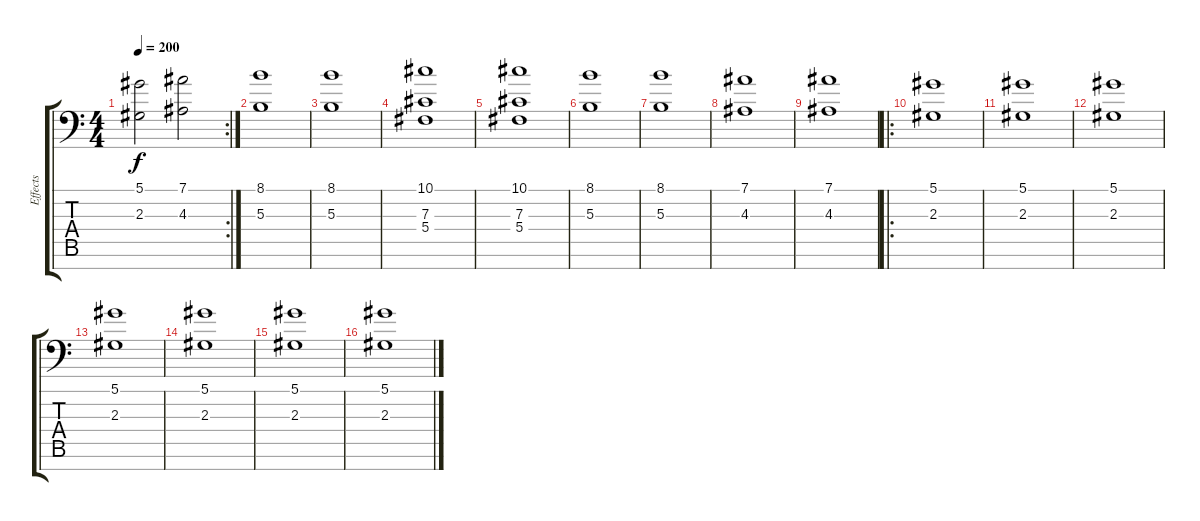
\track ("Effects" "Effects") {instrument acousticgrandpiano}
\staff {score tabs}
\tuning (Eb4 Bb3 Gb3 Db3 Ab2 Eb2 Bb1) {hide}
\rc 2
\ts (4 4)
\tempo 200
\clef f4
\ks c
(5.1 2.3).2{dy f} (7.1 4.3).2 |
(8.1 5.3).1 |
(8.1 5.3).1 |
(10.1 7.3 5.4).1 |
(10.1 7.3 5.4).1 |
(8.1 5.3).1 |
(8.1 5.3).1 |
(7.1 4.3).1 |
(7.1 4.3).1 |
\ro
(5.1 2.3).1 |
(5.1 2.3).1 |
(5.1 2.3).1 |
(5.1 2.3).1 |
(5.1 2.3).1 |
(5.1 2.3).1 |
(5.1 2.3).1
